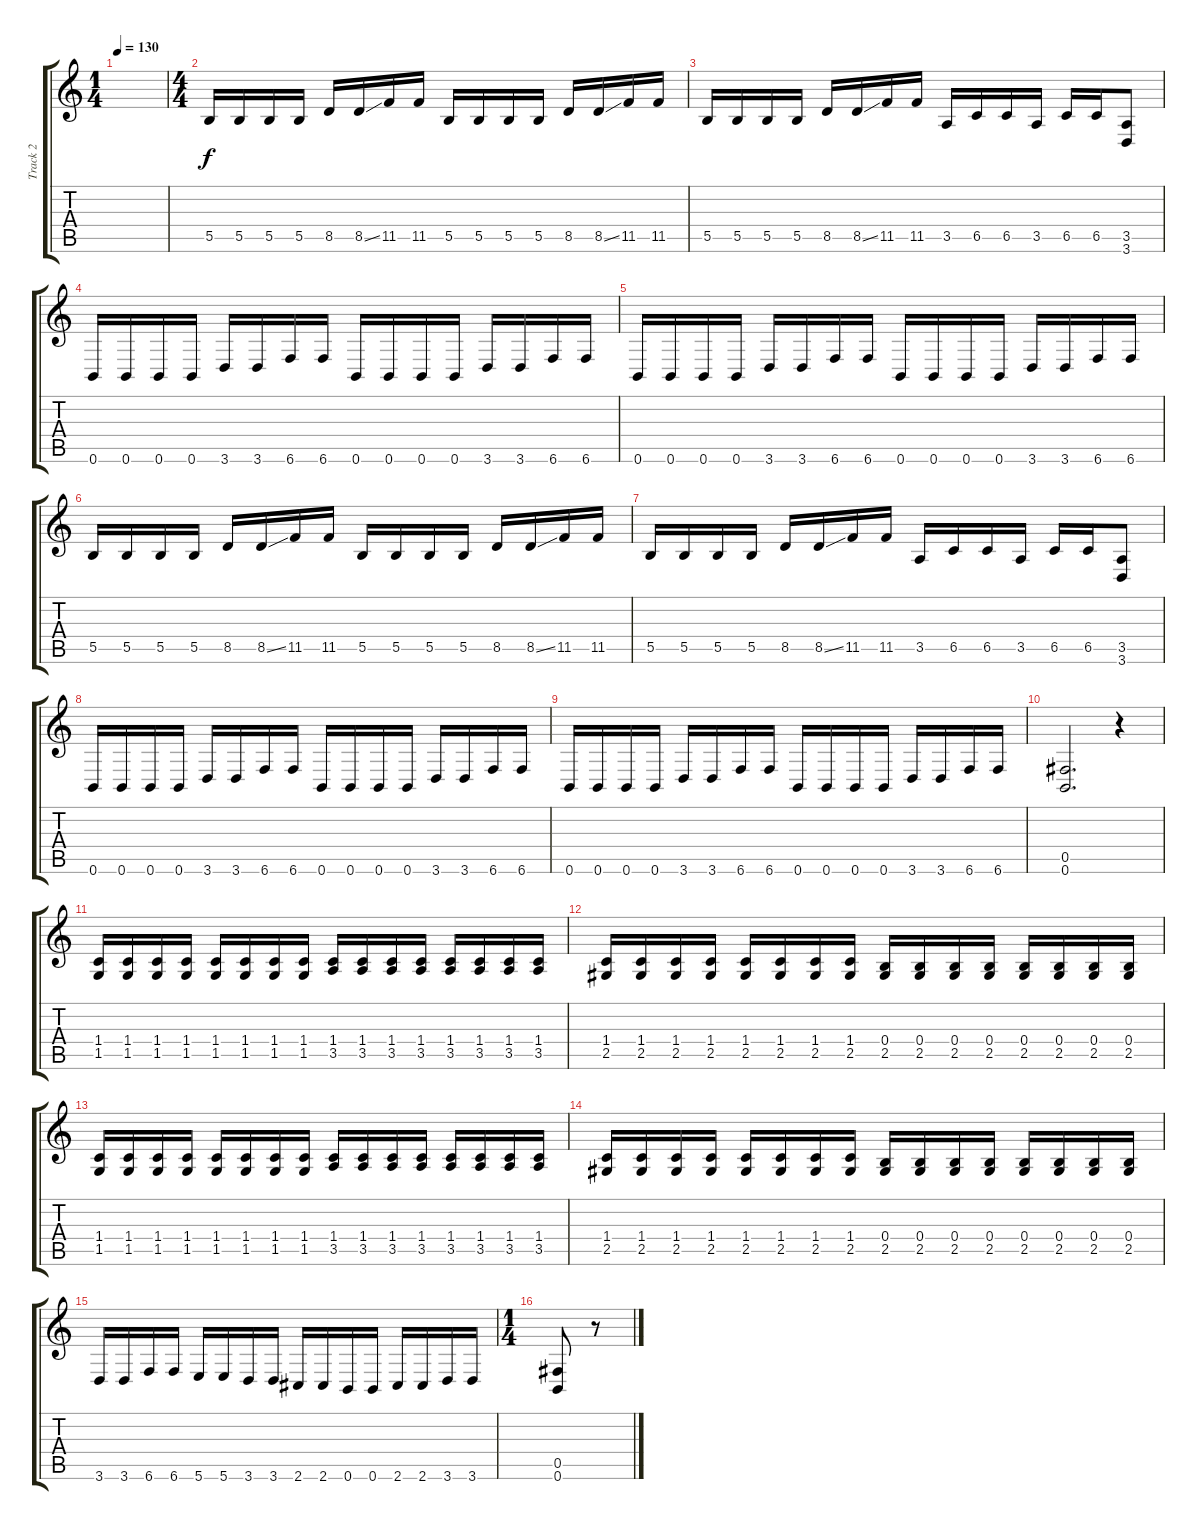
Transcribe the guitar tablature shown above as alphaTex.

\track ("Track 2" "Track 2") {instrument distortionguitar}
\staff {score tabs}
\tuning (Db4 Ab3 E3 B2 Gb2 B1) {hide}
\ts (1 4)
\tempo 130
\clef g2
\ks c
|
\ts (4 4)
5.5.16 5.5.16 5.5.16 5.5.16 8.5.16 8.5{ss}.16 11.5.16 11.5.16 5.5.16 5.5.16 5.5.16 5.5.16 8.5.16 8.5{ss}.16 11.5.16 11.5.16 |
5.5.16 5.5.16 5.5.16 5.5.16 8.5.16 8.5{ss}.16 11.5.16 11.5.16 3.5.16 6.5.16 6.5.16 3.5.16 6.5.16 6.5.16 (3.5 3.6).8 |
0.6.16 0.6.16 0.6.16 0.6.16 3.6.16 3.6.16 6.6.16 6.6.16 0.6.16 0.6.16 0.6.16 0.6.16 3.6.16 3.6.16 6.6.16 6.6.16 |
0.6.16 0.6.16 0.6.16 0.6.16 3.6.16 3.6.16 6.6.16 6.6.16 0.6.16 0.6.16 0.6.16 0.6.16 3.6.16 3.6.16 6.6.16 6.6.16 |
5.5.16 5.5.16 5.5.16 5.5.16 8.5.16 8.5{ss}.16 11.5.16 11.5.16 5.5.16 5.5.16 5.5.16 5.5.16 8.5.16 8.5{ss}.16 11.5.16 11.5.16 |
5.5.16 5.5.16 5.5.16 5.5.16 8.5.16 8.5{ss}.16 11.5.16 11.5.16 3.5.16 6.5.16 6.5.16 3.5.16 6.5.16 6.5.16 (3.5 3.6).8 |
0.6.16 0.6.16 0.6.16 0.6.16 3.6.16 3.6.16 6.6.16 6.6.16 0.6.16 0.6.16 0.6.16 0.6.16 3.6.16 3.6.16 6.6.16 6.6.16 |
0.6.16 0.6.16 0.6.16 0.6.16 3.6.16 3.6.16 6.6.16 6.6.16 0.6.16 0.6.16 0.6.16 0.6.16 3.6.16 3.6.16 6.6.16 6.6.16 |
(0.5 0.6).2{d} r.4 |
(1.4 1.5).16 (1.4 1.5).16 (1.4 1.5).16 (1.4 1.5).16 (1.4 1.5).16 (1.4 1.5).16 (1.4 1.5).16 (1.4 1.5).16 (1.4 3.5).16 (1.4 3.5).16 (1.4 3.5).16 (1.4 3.5).16 (1.4 3.5).16 (1.4 3.5).16 (1.4 3.5).16 (1.4 3.5).16 |
(1.4 2.5).16 (1.4 2.5).16 (1.4 2.5).16 (1.4 2.5).16 (1.4 2.5).16 (1.4 2.5).16 (1.4 2.5).16 (1.4 2.5).16 (0.4 2.5).16 (0.4 2.5).16 (0.4 2.5).16 (0.4 2.5).16 (0.4 2.5).16 (0.4 2.5).16 (0.4 2.5).16 (0.4 2.5).16 |
(1.4 1.5).16 (1.4 1.5).16 (1.4 1.5).16 (1.4 1.5).16 (1.4 1.5).16 (1.4 1.5).16 (1.4 1.5).16 (1.4 1.5).16 (1.4 3.5).16 (1.4 3.5).16 (1.4 3.5).16 (1.4 3.5).16 (1.4 3.5).16 (1.4 3.5).16 (1.4 3.5).16 (1.4 3.5).16 |
(1.4 2.5).16 (1.4 2.5).16 (1.4 2.5).16 (1.4 2.5).16 (1.4 2.5).16 (1.4 2.5).16 (1.4 2.5).16 (1.4 2.5).16 (0.4 2.5).16 (0.4 2.5).16 (0.4 2.5).16 (0.4 2.5).16 (0.4 2.5).16 (0.4 2.5).16 (0.4 2.5).16 (0.4 2.5).16 |
3.6.16 3.6.16 6.6.16 6.6.16 5.6.16 5.6.16 3.6.16 3.6.16 2.6.16 2.6.16 0.6.16 0.6.16 2.6.16 2.6.16 3.6.16 3.6.16 |
\ts (1 4)
(0.5 0.6).8 r.8
